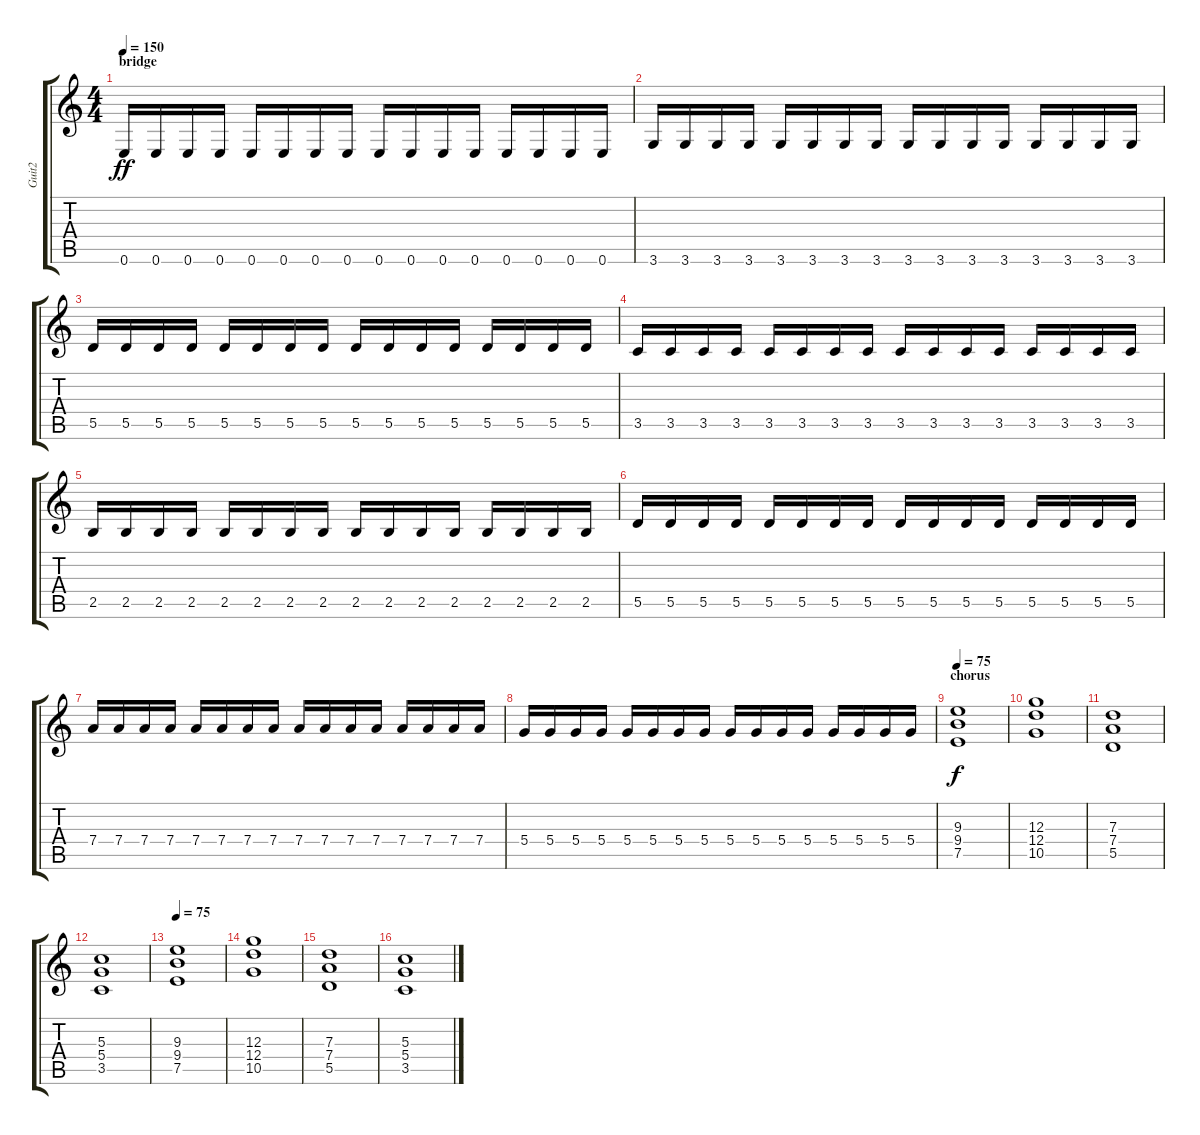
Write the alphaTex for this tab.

\track ("Guit2" "Guit2") {instrument overdrivenguitar}
\staff {score tabs}
\tuning (E4 B3 G3 D3 A2 E2) {hide}
\ts (4 4)
\section ("" "bridge")
\tempo 150
\clef g2
\ks c
0.6.16{dy ff} 0.6.16 0.6.16 0.6.16 0.6.16 0.6.16 0.6.16 0.6.16 0.6.16 0.6.16 0.6.16 0.6.16 0.6.16 0.6.16 0.6.16 0.6.16 |
3.6.16 3.6.16 3.6.16 3.6.16 3.6.16 3.6.16 3.6.16 3.6.16 3.6.16 3.6.16 3.6.16 3.6.16 3.6.16 3.6.16 3.6.16 3.6.16 |
5.5.16 5.5.16 5.5.16 5.5.16 5.5.16 5.5.16 5.5.16 5.5.16 5.5.16 5.5.16 5.5.16 5.5.16 5.5.16 5.5.16 5.5.16 5.5.16 |
3.5.16 3.5.16 3.5.16 3.5.16 3.5.16 3.5.16 3.5.16 3.5.16 3.5.16 3.5.16 3.5.16 3.5.16 3.5.16 3.5.16 3.5.16 3.5.16 |
2.5.16 2.5.16 2.5.16 2.5.16 2.5.16 2.5.16 2.5.16 2.5.16 2.5.16 2.5.16 2.5.16 2.5.16 2.5.16 2.5.16 2.5.16 2.5.16 |
5.5.16 5.5.16 5.5.16 5.5.16 5.5.16 5.5.16 5.5.16 5.5.16 5.5.16 5.5.16 5.5.16 5.5.16 5.5.16 5.5.16 5.5.16 5.5.16 |
7.4.16 7.4.16 7.4.16 7.4.16 7.4.16 7.4.16 7.4.16 7.4.16 7.4.16 7.4.16 7.4.16 7.4.16 7.4.16 7.4.16 7.4.16 7.4.16 |
5.4.16 5.4.16 5.4.16 5.4.16 5.4.16 5.4.16 5.4.16 5.4.16 5.4.16 5.4.16 5.4.16 5.4.16 5.4.16 5.4.16 5.4.16 5.4.16 |
\section ("" "chorus")
\tempo 75
(9.3 9.4 7.5).1{dy f} |
(12.3 12.4 10.5).1 |
(7.3 7.4 5.5).1 |
(5.3 5.4 3.5).1 |
\tempo 75
(9.3 9.4 7.5).1 |
(12.3 12.4 10.5).1 |
(7.3 7.4 5.5).1 |
(5.3 5.4 3.5).1
